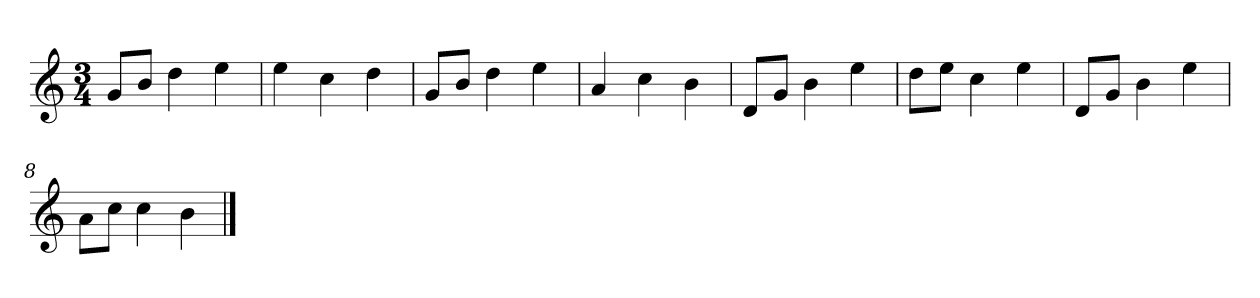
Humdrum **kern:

**kern
*part1
*staff1
*clefG2
*k[]
*M3/4
=
8g/L
8b/J
4dd
4ee
=2
4ee
4cc
4dd
=3
8g/L
8b/J
4dd
4ee
=4
4a
4cc
4b
=5y
8d/L
8g/J
4b
4ee
=6
8dd\L
8ee\J
4cc
4ee
=7
8d/L
8g/J
4b
4ee
=8
8a\L
8cc\J
4cc
4b
==
*-
